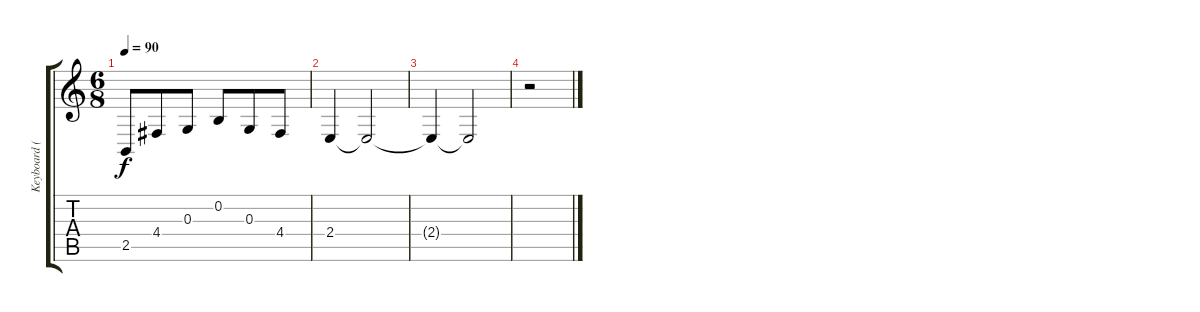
\track ("Keyboard (Left Hand)" "Keyboard (") {instrument stringensemble1}
\staff {score tabs}
\tuning (E4 B3 G3 D3 A2 E2) {hide}
\ts (6 8)
\tempo 90
\clef g2
\ks c
2.5.8{dy f} 4.4.8 0.3.8 0.2.8 0.3.8 4.4.8 |
2.4.4 2.4{t}.2 |
2.4{t}.4 2.4{t}.2 |
r.2
